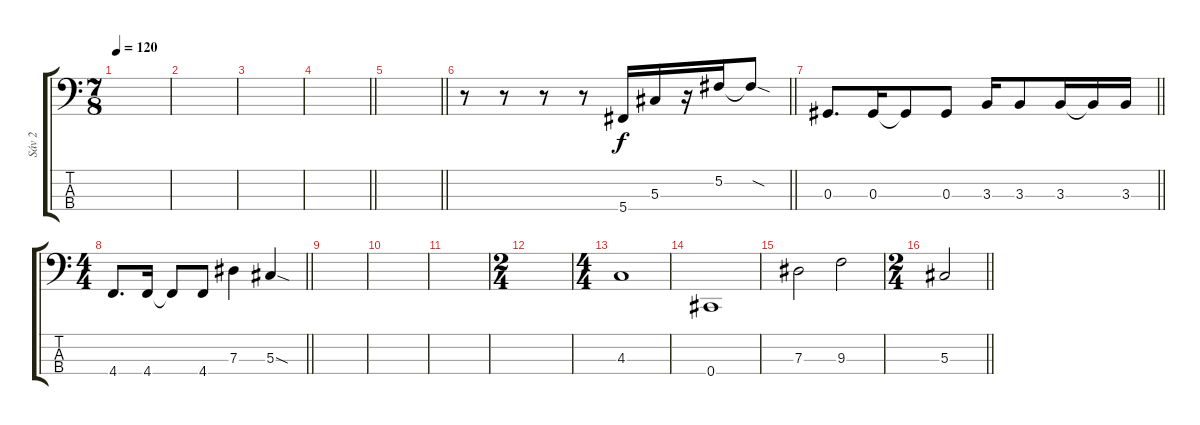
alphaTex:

\track ("Sáv 2" "Sáv 2") {instrument electricbassfinger}
\staff {score tabs}
\tuning (Gb2 Db2 Ab1 Db1) {hide}
\ts (7 8)
\tempo 120
\clef f4
\ks c
|
|
|
\barLineRight lightlight
|
\barLineRight lightlight
|
\barLineRight lightlight
r.8 r.8 r.8 r.8 5.4.16 5.3.16 r.16 5.2.16 5.2{sod t}.8 |
\barLineRight lightlight
0.3.8{d} 0.3.16 0.3{t}.8 0.3.8 3.3.16 3.3.8 3.3.16 3.3{t}.16 3.3.16 |
\ts (4 4)
\barLineRight lightlight
4.4.8{d} 4.4.16 4.4{t}.8 4.4.8 7.3.4 5.3{sod}.4 |
|
|
|
\ts (2 4)
|
\ts (4 4)
4.3.1 |
0.4.1 |
7.3.2 9.3.2 |
\ts (2 4)
\barLineRight lightlight
5.3.2
